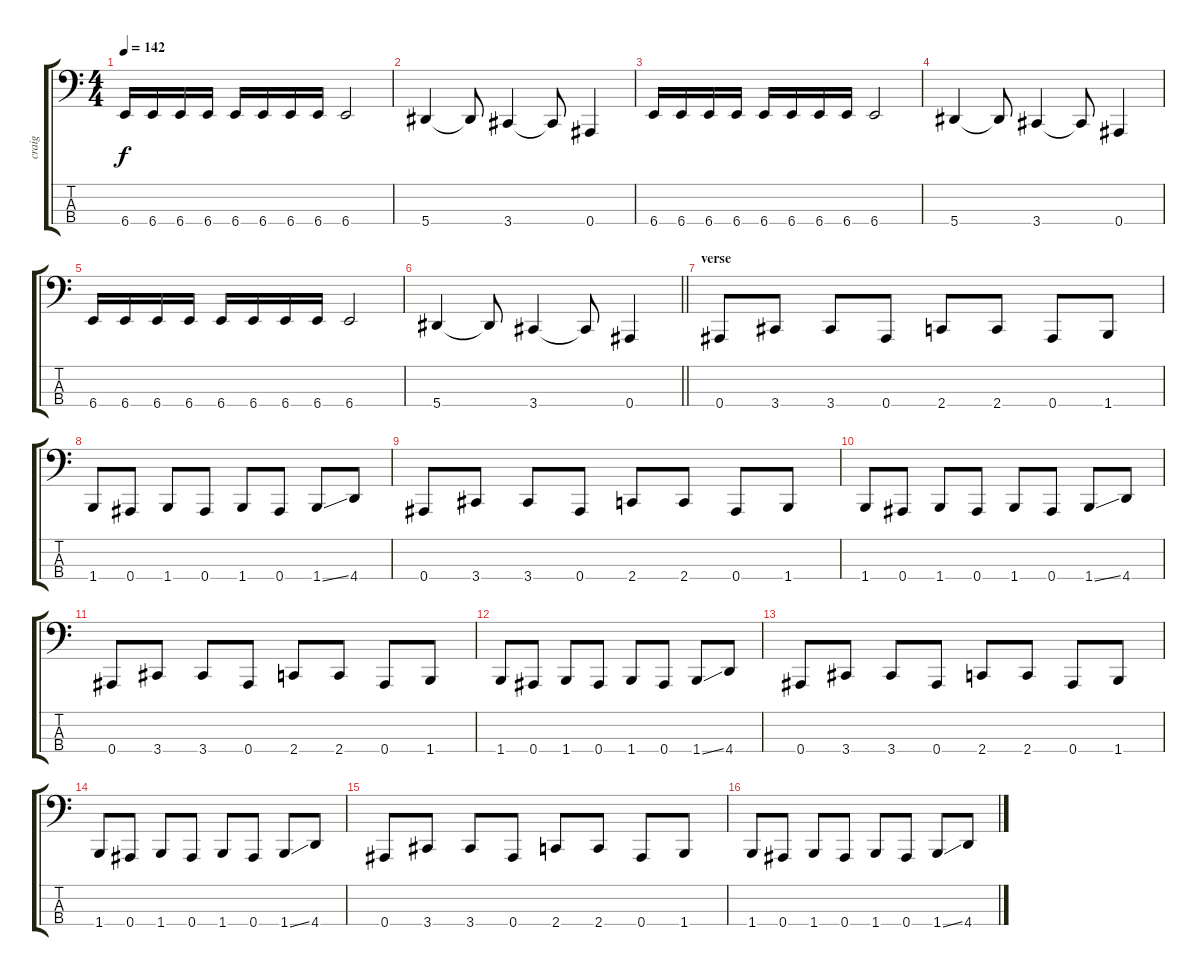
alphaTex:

\track ("craig" "craig") {instrument slapbass2}
\staff {score tabs}
\tuning (Eb2 Bb1 F1 Bb0) {hide}
\ts (4 4)
\tempo 142
\clef f4
\ks c
6.4.16{dy f} 6.4.16 6.4.16 6.4.16 6.4.16 6.4.16 6.4.16 6.4.16 6.4.2 |
5.4.4 5.4{t}.8 3.4.4 3.4{t}.8 0.4.4 |
6.4.16 6.4.16 6.4.16 6.4.16 6.4.16 6.4.16 6.4.16 6.4.16 6.4.2 |
5.4.4 5.4{t}.8 3.4.4 3.4{t}.8 0.4.4 |
6.4.16 6.4.16 6.4.16 6.4.16 6.4.16 6.4.16 6.4.16 6.4.16 6.4.2 |
\barLineRight lightlight
5.4.4 5.4{t}.8 3.4.4 3.4{t}.8 0.4.4 |
\section ("" "verse")
0.4.8 3.4.8 3.4.8 0.4.8 2.4.8 2.4.8 0.4.8 1.4.8 |
1.4.8 0.4.8 1.4.8 0.4.8 1.4.8 0.4.8 1.4{ss}.8 4.4.8 |
0.4.8 3.4.8 3.4.8 0.4.8 2.4.8 2.4.8 0.4.8 1.4.8 |
1.4.8 0.4.8 1.4.8 0.4.8 1.4.8 0.4.8 1.4{ss}.8 4.4.8 |
0.4.8 3.4.8 3.4.8 0.4.8 2.4.8 2.4.8 0.4.8 1.4.8 |
1.4.8 0.4.8 1.4.8 0.4.8 1.4.8 0.4.8 1.4{ss}.8 4.4.8 |
0.4.8 3.4.8 3.4.8 0.4.8 2.4.8 2.4.8 0.4.8 1.4.8 |
1.4.8 0.4.8 1.4.8 0.4.8 1.4.8 0.4.8 1.4{ss}.8 4.4.8 |
0.4.8 3.4.8 3.4.8 0.4.8 2.4.8 2.4.8 0.4.8 1.4.8 |
1.4.8 0.4.8 1.4.8 0.4.8 1.4.8 0.4.8 1.4{ss}.8 4.4.8
